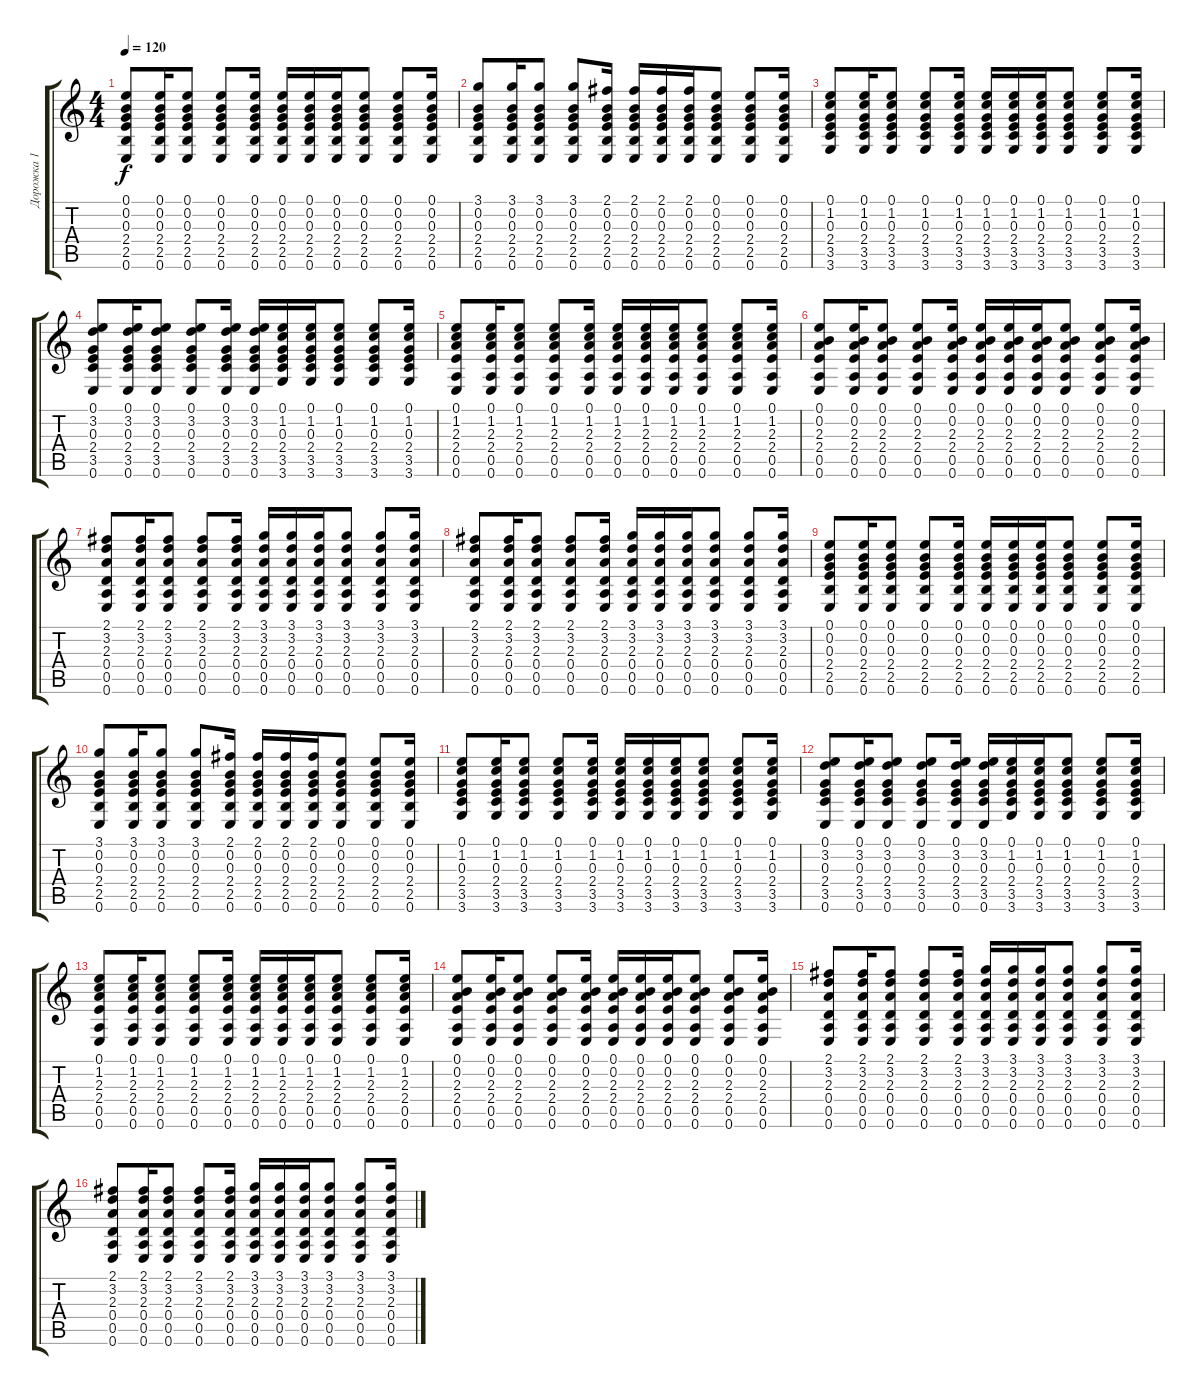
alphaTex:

\track ("Дорожка 1" "Дорожка 1") {instrument acousticguitarsteel}
\staff {score tabs}
\tuning (E4 B3 G3 D3 A2 E2) {hide}
\ts (4 4)
\tempo 120
\clef g2
\ks c
(0.1 0.2 0.3 2.4 2.5 0.6).8{dy f} (0.1 0.2 0.3 2.4 2.5 0.6).16 (0.1 0.2 0.3 2.4 2.5 0.6).8 (0.1 0.2 0.3 2.4 2.5 0.6).8 (0.1 0.2 0.3 2.4 2.5 0.6).16 (0.1 0.2 0.3 2.4 2.5 0.6).16 (0.1 0.2 0.3 2.4 2.5 0.6).16 (0.1 0.2 0.3 2.4 2.5 0.6).16 (0.1 0.2 0.3 2.4 2.5 0.6).8 (0.1 0.2 0.3 2.4 2.5 0.6).8 (0.1 0.2 0.3 2.4 2.5 0.6).16 |
(3.1 0.2 0.3 2.4 2.5 0.6).8 (3.1 0.2 0.3 2.4 2.5 0.6).16 (3.1 0.2 0.3 2.4 2.5 0.6).8 (3.1 0.2 0.3 2.4 2.5 0.6).8 (2.1 0.2 0.3 2.4 2.5 0.6).16 (2.1 0.2 0.3 2.4 2.5 0.6).16 (2.1 0.2 0.3 2.4 2.5 0.6).16 (2.1 0.2 0.3 2.4 2.5 0.6).16 (0.1 0.2 0.3 2.4 2.5 0.6).8 (0.1 0.2 0.3 2.4 2.5 0.6).8 (0.1 0.2 0.3 2.4 2.5 0.6).16 |
(0.1 1.2 0.3 2.4 3.5 3.6).8 (0.1 1.2 0.3 2.4 3.5 3.6).16 (0.1 1.2 0.3 2.4 3.5 3.6).8 (0.1 1.2 0.3 2.4 3.5 3.6).8 (0.1 1.2 0.3 2.4 3.5 3.6).16 (0.1 1.2 0.3 2.4 3.5 3.6).16 (0.1 1.2 0.3 2.4 3.5 3.6).16 (0.1 1.2 0.3 2.4 3.5 3.6).16 (0.1 1.2 0.3 2.4 3.5 3.6).8 (0.1 1.2 0.3 2.4 3.5 3.6).8 (0.1 1.2 0.3 2.4 3.5 3.6).16 |
(0.1 3.2 0.3 2.4 3.5 0.6).8 (0.1 3.2 0.3 2.4 3.5 0.6).16 (0.1 3.2 0.3 2.4 3.5 0.6).8 (0.1 3.2 0.3 2.4 3.5 0.6).8 (0.1 3.2 0.3 2.4 3.5 0.6).16 (0.1 3.2 0.3 2.4 3.5 0.6).16 (0.1 1.2 0.3 2.4 3.5 3.6).16 (0.1 1.2 0.3 2.4 3.5 3.6).16 (0.1 1.2 0.3 2.4 3.5 3.6).8 (0.1 1.2 0.3 2.4 3.5 3.6).8 (0.1 1.2 0.3 2.4 3.5 3.6).16 |
(0.1 1.2 2.3 2.4 0.5 0.6).8 (0.1 1.2 2.3 2.4 0.5 0.6).16 (0.1 1.2 2.3 2.4 0.5 0.6).8 (0.1 1.2 2.3 2.4 0.5 0.6).8 (0.1 1.2 2.3 2.4 0.5 0.6).16 (0.1 1.2 2.3 2.4 0.5 0.6).16 (0.1 1.2 2.3 2.4 0.5 0.6).16 (0.1 1.2 2.3 2.4 0.5 0.6).16 (0.1 1.2 2.3 2.4 0.5 0.6).8 (0.1 1.2 2.3 2.4 0.5 0.6).8 (0.1 1.2 2.3 2.4 0.5 0.6).16 |
(0.1 0.2 2.3 2.4 0.5 0.6).8 (0.1 0.2 2.3 2.4 0.5 0.6).16 (0.1 0.2 2.3 2.4 0.5 0.6).8 (0.1 0.2 2.3 2.4 0.5 0.6).8 (0.1 0.2 2.3 2.4 0.5 0.6).16 (0.1 0.2 2.3 2.4 0.5 0.6).16 (0.1 0.2 2.3 2.4 0.5 0.6).16 (0.1 0.2 2.3 2.4 0.5 0.6).16 (0.1 0.2 2.3 2.4 0.5 0.6).8 (0.1 0.2 2.3 2.4 0.5 0.6).8 (0.1 0.2 2.3 2.4 0.5 0.6).16 |
(2.1 3.2 2.3 0.4 0.5 0.6).8 (2.1 3.2 2.3 0.4 0.5 0.6).16 (2.1 3.2 2.3 0.4 0.5 0.6).8 (2.1 3.2 2.3 0.4 0.5 0.6).8 (2.1 3.2 2.3 0.4 0.5 0.6).16 (3.1 3.2 2.3 0.4 0.5 0.6).16 (3.1 3.2 2.3 0.4 0.5 0.6).16 (3.1 3.2 2.3 0.4 0.5 0.6).16 (3.1 3.2 2.3 0.4 0.5 0.6).8 (3.1 3.2 2.3 0.4 0.5 0.6).8 (3.1 3.2 2.3 0.4 0.5 0.6).16 |
(2.1 3.2 2.3 0.4 0.5 0.6).8 (2.1 3.2 2.3 0.4 0.5 0.6).16 (2.1 3.2 2.3 0.4 0.5 0.6).8 (2.1 3.2 2.3 0.4 0.5 0.6).8 (2.1 3.2 2.3 0.4 0.5 0.6).16 (3.1 3.2 2.3 0.4 0.5 0.6).16 (3.1 3.2 2.3 0.4 0.5 0.6).16 (3.1 3.2 2.3 0.4 0.5 0.6).16 (3.1 3.2 2.3 0.4 0.5 0.6).8 (3.1 3.2 2.3 0.4 0.5 0.6).8 (3.1 3.2 2.3 0.4 0.5 0.6).16 |
(0.1 0.2 0.3 2.4 2.5 0.6).8 (0.1 0.2 0.3 2.4 2.5 0.6).16 (0.1 0.2 0.3 2.4 2.5 0.6).8 (0.1 0.2 0.3 2.4 2.5 0.6).8 (0.1 0.2 0.3 2.4 2.5 0.6).16 (0.1 0.2 0.3 2.4 2.5 0.6).16 (0.1 0.2 0.3 2.4 2.5 0.6).16 (0.1 0.2 0.3 2.4 2.5 0.6).16 (0.1 0.2 0.3 2.4 2.5 0.6).8 (0.1 0.2 0.3 2.4 2.5 0.6).8 (0.1 0.2 0.3 2.4 2.5 0.6).16 |
(3.1 0.2 0.3 2.4 2.5 0.6).8 (3.1 0.2 0.3 2.4 2.5 0.6).16 (3.1 0.2 0.3 2.4 2.5 0.6).8 (3.1 0.2 0.3 2.4 2.5 0.6).8 (2.1 0.2 0.3 2.4 2.5 0.6).16 (2.1 0.2 0.3 2.4 2.5 0.6).16 (2.1 0.2 0.3 2.4 2.5 0.6).16 (2.1 0.2 0.3 2.4 2.5 0.6).16 (0.1 0.2 0.3 2.4 2.5 0.6).8 (0.1 0.2 0.3 2.4 2.5 0.6).8 (0.1 0.2 0.3 2.4 2.5 0.6).16 |
(0.1 1.2 0.3 2.4 3.5 3.6).8 (0.1 1.2 0.3 2.4 3.5 3.6).16 (0.1 1.2 0.3 2.4 3.5 3.6).8 (0.1 1.2 0.3 2.4 3.5 3.6).8 (0.1 1.2 0.3 2.4 3.5 3.6).16 (0.1 1.2 0.3 2.4 3.5 3.6).16 (0.1 1.2 0.3 2.4 3.5 3.6).16 (0.1 1.2 0.3 2.4 3.5 3.6).16 (0.1 1.2 0.3 2.4 3.5 3.6).8 (0.1 1.2 0.3 2.4 3.5 3.6).8 (0.1 1.2 0.3 2.4 3.5 3.6).16 |
(0.1 3.2 0.3 2.4 3.5 0.6).8 (0.1 3.2 0.3 2.4 3.5 0.6).16 (0.1 3.2 0.3 2.4 3.5 0.6).8 (0.1 3.2 0.3 2.4 3.5 0.6).8 (0.1 3.2 0.3 2.4 3.5 0.6).16 (0.1 3.2 0.3 2.4 3.5 0.6).16 (0.1 1.2 0.3 2.4 3.5 3.6).16 (0.1 1.2 0.3 2.4 3.5 3.6).16 (0.1 1.2 0.3 2.4 3.5 3.6).8 (0.1 1.2 0.3 2.4 3.5 3.6).8 (0.1 1.2 0.3 2.4 3.5 3.6).16 |
(0.1 1.2 2.3 2.4 0.5 0.6).8 (0.1 1.2 2.3 2.4 0.5 0.6).16 (0.1 1.2 2.3 2.4 0.5 0.6).8 (0.1 1.2 2.3 2.4 0.5 0.6).8 (0.1 1.2 2.3 2.4 0.5 0.6).16 (0.1 1.2 2.3 2.4 0.5 0.6).16 (0.1 1.2 2.3 2.4 0.5 0.6).16 (0.1 1.2 2.3 2.4 0.5 0.6).16 (0.1 1.2 2.3 2.4 0.5 0.6).8 (0.1 1.2 2.3 2.4 0.5 0.6).8 (0.1 1.2 2.3 2.4 0.5 0.6).16 |
(0.1 0.2 2.3 2.4 0.5 0.6).8 (0.1 0.2 2.3 2.4 0.5 0.6).16 (0.1 0.2 2.3 2.4 0.5 0.6).8 (0.1 0.2 2.3 2.4 0.5 0.6).8 (0.1 0.2 2.3 2.4 0.5 0.6).16 (0.1 0.2 2.3 2.4 0.5 0.6).16 (0.1 0.2 2.3 2.4 0.5 0.6).16 (0.1 0.2 2.3 2.4 0.5 0.6).16 (0.1 0.2 2.3 2.4 0.5 0.6).8 (0.1 0.2 2.3 2.4 0.5 0.6).8 (0.1 0.2 2.3 2.4 0.5 0.6).16 |
(2.1 3.2 2.3 0.4 0.5 0.6).8 (2.1 3.2 2.3 0.4 0.5 0.6).16 (2.1 3.2 2.3 0.4 0.5 0.6).8 (2.1 3.2 2.3 0.4 0.5 0.6).8 (2.1 3.2 2.3 0.4 0.5 0.6).16 (3.1 3.2 2.3 0.4 0.5 0.6).16 (3.1 3.2 2.3 0.4 0.5 0.6).16 (3.1 3.2 2.3 0.4 0.5 0.6).16 (3.1 3.2 2.3 0.4 0.5 0.6).8 (3.1 3.2 2.3 0.4 0.5 0.6).8 (3.1 3.2 2.3 0.4 0.5 0.6).16 |
(2.1 3.2 2.3 0.4 0.5 0.6).8 (2.1 3.2 2.3 0.4 0.5 0.6).16 (2.1 3.2 2.3 0.4 0.5 0.6).8 (2.1 3.2 2.3 0.4 0.5 0.6).8 (2.1 3.2 2.3 0.4 0.5 0.6).16 (3.1 3.2 2.3 0.4 0.5 0.6).16 (3.1 3.2 2.3 0.4 0.5 0.6).16 (3.1 3.2 2.3 0.4 0.5 0.6).16 (3.1 3.2 2.3 0.4 0.5 0.6).8 (3.1 3.2 2.3 0.4 0.5 0.6).8 (3.1 3.2 2.3 0.4 0.5 0.6).16
